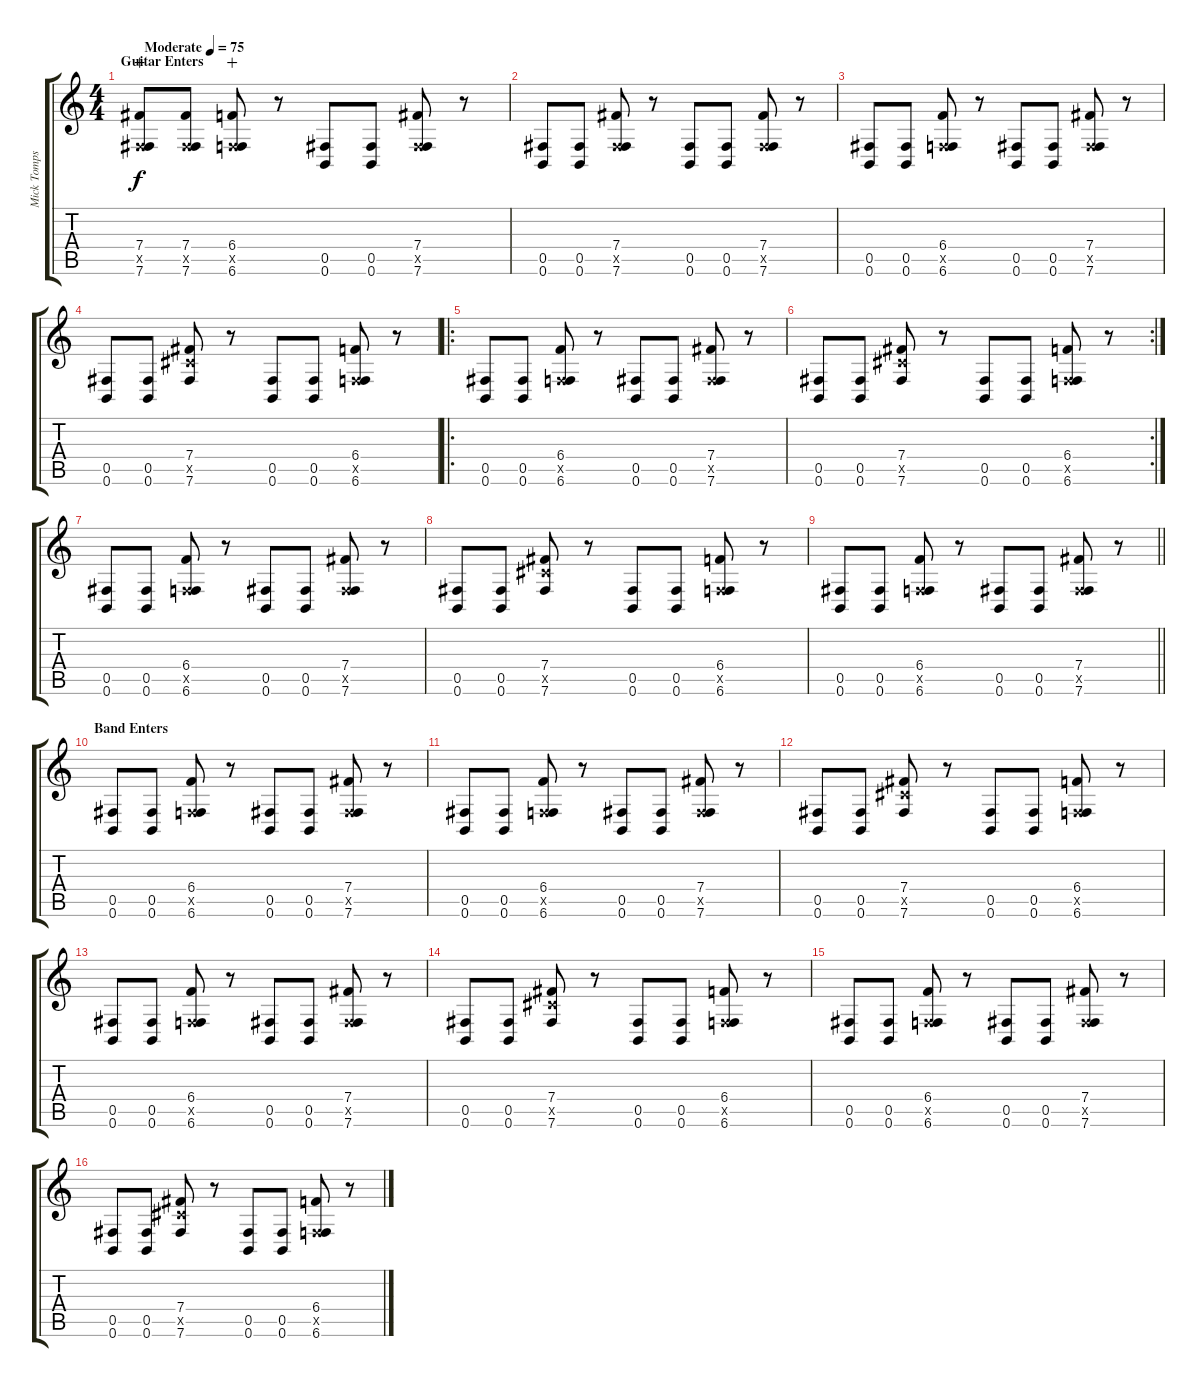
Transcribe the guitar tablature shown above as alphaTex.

\track ("Mick Tompson" "Mick Tomps") {instrument distortionguitar}
\staff {score tabs}
\tuning (Db4 Ab3 E3 B2 Gb2 B1) {hide}
\ts (4 4)
\section ("" "Guitar Enters")
\tempo (75 "Moderate")
\clef g2
\ks c
(7.4 0.5{x} 7.6).8{dy f instrument distortionguitar wahc} (7.4 0.5{x} 7.6).8 (6.4 0.5{x} 6.6).8{wahc} r.8 (0.5 0.6).8 (0.5 0.6).8 (7.4 0.5{x} 7.6).8 r.8 |
(0.5 0.6).8 (0.5 0.6).8 (7.4 0.5{x} 7.6).8 r.8 (0.5 0.6).8 (0.5 0.6).8 (7.4 0.5{x} 7.6).8 r.8 |
(0.5 0.6).8 (0.5 0.6).8 (6.4 0.5{x} 6.6).8 r.8 (0.5 0.6).8 (0.5 0.6).8 (7.4 0.5{x} 7.6).8 r.8 |
(0.5 0.6).8 (0.5 0.6).8 (7.4 7.5{x} 7.6).8 r.8 (0.5 0.6).8 (0.5 0.6).8 (6.4 0.5{x} 6.6).8 r.8 |
\ro
(0.5 0.6).8 (0.5 0.6).8 (6.4 0.5{x} 6.6).8 r.8 (0.5 0.6).8 (0.5 0.6).8 (7.4 0.5{x} 7.6).8 r.8 |
\rc 2
(0.5 0.6).8 (0.5 0.6).8 (7.4 7.5{x} 7.6).8 r.8 (0.5 0.6).8 (0.5 0.6).8 (6.4 0.5{x} 6.6).8 r.8 |
(0.5 0.6).8 (0.5 0.6).8 (6.4 0.5{x} 6.6).8 r.8 (0.5 0.6).8 (0.5 0.6).8 (7.4 0.5{x} 7.6).8 r.8 |
(0.5 0.6).8 (0.5 0.6).8 (7.4 7.5{x} 7.6).8 r.8 (0.5 0.6).8 (0.5 0.6).8 (6.4 0.5{x} 6.6).8 r.8 |
\barLineRight lightlight
(0.5 0.6).8 (0.5 0.6).8 (6.4 0.5{x} 6.6).8 r.8 (0.5 0.6).8 (0.5 0.6).8 (7.4 0.5{x} 7.6).8 r.8 |
\section ("" "Band Enters")
(0.5 0.6).8 (0.5 0.6).8 (6.4 0.5{x} 6.6).8 r.8 (0.5 0.6).8 (0.5 0.6).8 (7.4 0.5{x} 7.6).8 r.8 |
(0.5 0.6).8 (0.5 0.6).8 (6.4 0.5{x} 6.6).8 r.8 (0.5 0.6).8 (0.5 0.6).8 (7.4 0.5{x} 7.6).8 r.8 |
(0.5 0.6).8 (0.5 0.6).8 (7.4 7.5{x} 7.6).8 r.8 (0.5 0.6).8 (0.5 0.6).8 (6.4 0.5{x} 6.6).8 r.8 |
(0.5 0.6).8 (0.5 0.6).8 (6.4 0.5{x} 6.6).8 r.8 (0.5 0.6).8 (0.5 0.6).8 (7.4 0.5{x} 7.6).8 r.8 |
(0.5 0.6).8 (0.5 0.6).8 (7.4 7.5{x} 7.6).8 r.8 (0.5 0.6).8 (0.5 0.6).8 (6.4 0.5{x} 6.6).8 r.8 |
(0.5 0.6).8 (0.5 0.6).8 (6.4 0.5{x} 6.6).8 r.8 (0.5 0.6).8 (0.5 0.6).8 (7.4 0.5{x} 7.6).8 r.8 |
(0.5 0.6).8 (0.5 0.6).8 (7.4 7.5{x} 7.6).8 r.8 (0.5 0.6).8 (0.5 0.6).8 (6.4 0.5{x} 6.6).8 r.8
